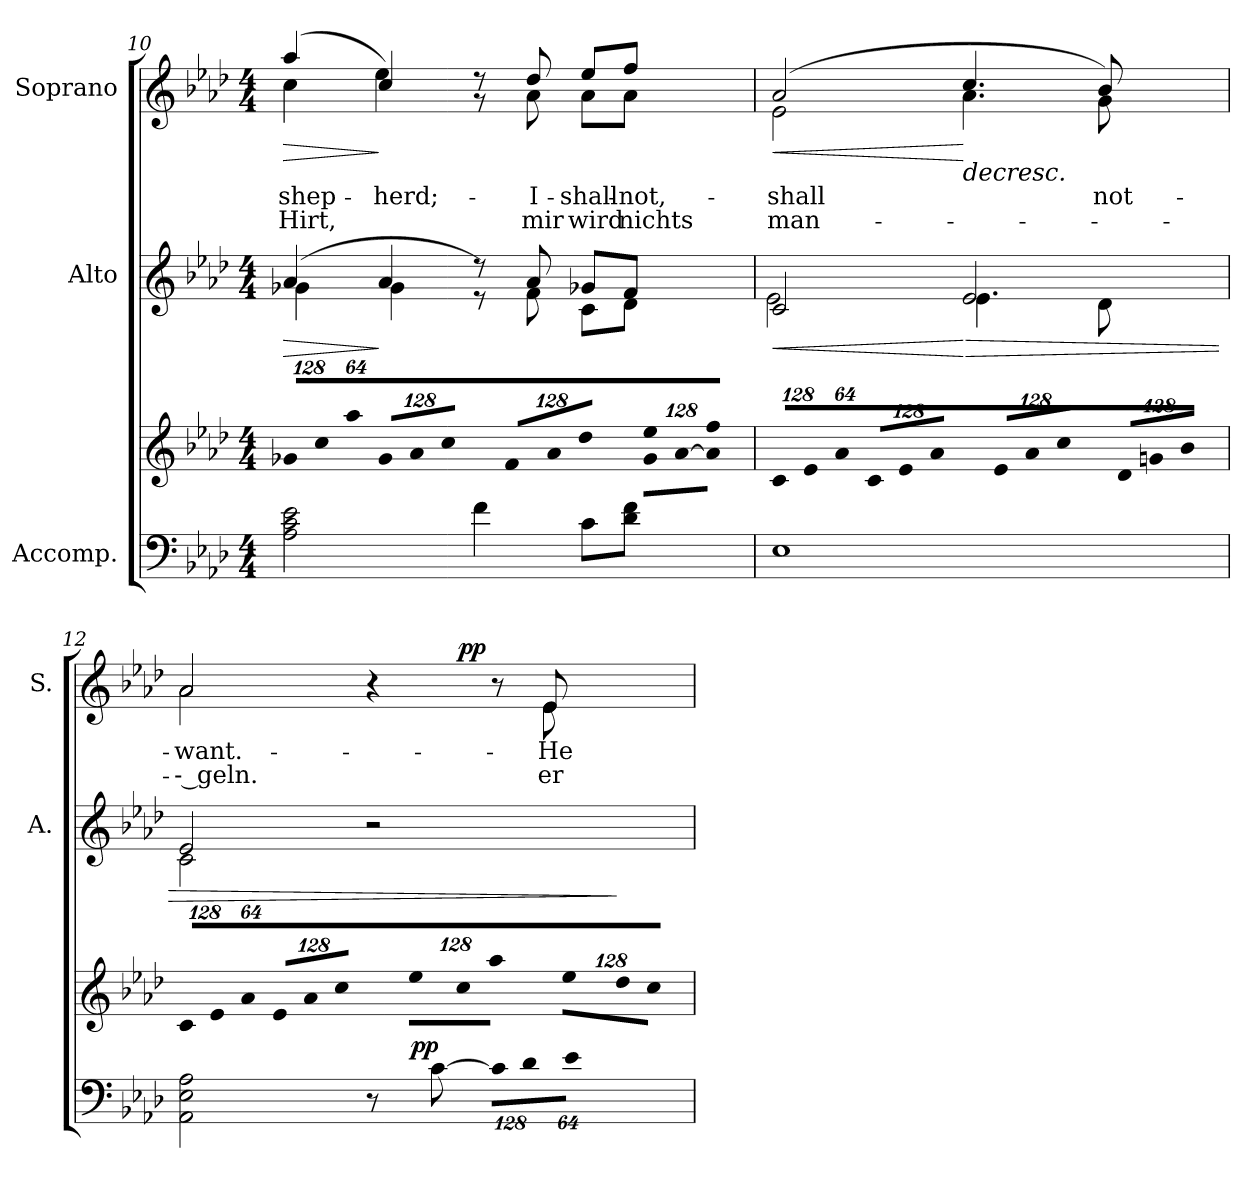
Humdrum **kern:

**kern	**kern	**dynam	**kern	**dynam	**kern	**text	**text	**dynam
*part3	*part3	*part3	*part2	*part2	*part1	*part1	*part1	*part1
*staff4	*staff3	*staff3/4	*staff2	*staff2	*staff1	*staff1	*staff1	*staff1
*I"Accomp.	*	*	*I"Alto	*	*I"Soprano	*	*	*
*	*	*	*I'A.	*	*I'S.	*	*	*
*clefF4	*clefG2	*	*clefG2	*	*clefG2	*	*	*
*k[b-e-a-d-]	*k[b-e-a-d-]	*	*k[b-e-a-d-]	*	*k[b-e-a-d-]	*	*	*
*A-:	*A-:	*	*A-:	*	*A-:	*	*	*
*M4/4	*M4/4	*	*M4/4	*	*M4/4	*	*	*
*	*Xbrackettup	*	*	*	*	*	*	*
=10	=10	=10	=10	=10	=10	=10	=10	=10
!	!LO:N:vis=8	!	!	!LO:HP:b	!	!	!	!
*	*	*	*^	*	*	*	*	*
!	!	!	!	!	!	!	!LO:LY:b:color=#000000	!LO:LY:b:color=#000000	!LO:HP:b
*	*	*	*	*	*	*^	*	*	*
2A-i\ 2ci 2e-i	1024%85g-Xi\L	.	(4a-i/	4g-Xi\	>	(4aa-i/	4cci\	-shep-	Hirt,	>
!	!LO:N:vis=8	!	!	!	!	!	!	!	!	!
.	1024%85cci\	.	.	.	.	.	.	.	.	.
!	!LO:N:vis=8	!	!	!	!	!	!	!	!	!
.	512%43aa-i\J	.	.	.	.	.	.	.	.	.
!	!LO:N:vis=8	!	!	!	!	!	!	!	!	!
!	!	!	!	!	!	!	!	!LO:LY:b:color=#000000	!	!
.	1024%85g-i/L	.	4a-i/	4g-i\	]	4cci/)	4ee-i\	-herd;-	.	]
!	!LO:N:vis=8	!	!	!	!	!	!	!	!	!
.	1024%85a-i/	.	.	.	.	.	.	.	.	.
!	!LO:N:vis=8	!	!	!	!	!	!	!	!	!
.	512%43cci/J	.	.	.	.	.	.	.	.	.
!	!LO:N:vis=8	!	!	!	!	!	!	!	!	!
4fi\	1024%85fi/L	.	8r)	8r	.	8r	8r	.	.	.
!	!LO:N:vis=8	!	!	!	!	!	!	!	!	!
.	1024%85a-i/	.	.	.	.	.	.	.	.	.
!	!	!	!	!	!	!	!	!LO:LY:b:color=#000000	!LO:LY:b:color=#000000	!
.	.	.	8a-i/	8fi\	.	8dd-i/	8a-i\	-I-	mir	.
!	!LO:N:vis=8	!	!	!	!	!	!	!	!	!
.	512%43dd-i/J	.	.	.	.	.	.	.	.	.
!	!LO:N:vis=8	!	!	!	!	!	!	!	!	!
!	!	!	!	!	!	!	!	!LO:LY:b:color=#000000	!LO:LY:b:color=#000000	!
8ci\L	1024%85g-i\ 1024%85ee-i\L	.	8g-Xi/L	8ci\L	.	8ee-i/L	8a-i\L	-shall-	wird	.
!	!LO:N:vis=8	!	!	!	!	!	!	!	!	!
.	[1024%85a-i\	.	.	.	.	.	.	.	.	.
!	!	!	!	!	!	!	!	!LO:LY:b:color=#000000	!LO:LY:b:color=#000000	!
8d-i\ 8fi\J	.	.	8fi/J	8d-i\J	.	8ffi/J	8a-i\J	-not,-	nichts	.
!	!LO:N:vis=8	!	!	!	!	!	!	!	!	!
.	512%43a-i]\ 512%43ffi\J	.	.	.	.	.	.	.	.	.
=11	=11	=11	=11	=11	=11	=11	=11	=11	=11	=11
!	!LO:N:vis=8	!	!	!	!LO:HP:b	!	!	!	!	!
!	!	!	!	!	!	!	!	!LO:LY:b:color=#000000	!LO:LY:b:color=#000000	!LO:HP:b
1E-i	1024%85ci/L	.	2ci/	2e-i\	<	(2a-i/	2e-i\	-shall	man-	<
!	!LO:N:vis=8	!	!	!	!	!	!	!	!	!
.	1024%85e-i/	.	.	.	.	.	.	.	.	.
!	!LO:N:vis=8	!	!	!	!	!	!	!	!	!
.	512%43a-i/J	.	.	.	.	.	.	.	.	.
!	!LO:N:vis=8	!	!	!	!	!	!	!	!	!
.	1024%85ci/L	.	.	.	.	.	.	.	.	.
!	!LO:N:vis=8	!	!	!	!	!	!	!	!	!
.	1024%85e-i/	.	.	.	.	.	.	.	.	.
!	!LO:N:vis=8	!	!	!	!	!	!	!	!	!
.	512%43a-i/J	.	.	.	.	.	.	.	.	.
!	!LO:N:vis=8	!	!	!	!LO:HP:n=1:b	!	!	!	!	!LO:HP:n=1:b
.	1024%85e-i/L	.	2e-i/	4.e-i\	[ >	4.cci/	4.a-i\	.	.	[ >
!	!LO:N:vis=8	!	!	!	!	!	!	!	!	!
.	1024%85a-i/	.	.	.	.	.	.	.	.	.
!	!LO:N:vis=8	!	!	!	!	!	!	!	!	!
.	512%43cci/J	.	.	.	.	.	.	.	.	.
!	!LO:N:vis=8	!	!	!	!	!	!	!	!	!
.	1024%85d-i/L	.	.	.	.	.	.	.	.	.
!	!LO:N:vis=8	!	!	!	!	!	!	!	!	!
.	1024%85gni/	.	.	.	.	.	.	.	.	.
!	!	!	!	!	!	!	!	!LO:LY:b:color=#000000	!	!
.	.	.	.	8d-i\	.	8b-i/)	8gi\	not-	.	.
!	!LO:N:vis=8	!	!	!	!	!	!	!	!	!
.	512%43b-i/J	.	.	.	.	.	.	.	.	.
*	*	*	*	*	*	*v	*v	*	*	*
!!LO:PB:g=z
=12	=12	=12	=12	=12	=12	=12	=12	=12	=12
!	!LO:N:vis=8	!	!	!	!	!	!	!	!
!	!	!	!	!	!	!	!LO:LY:b:color=#000000	!LO:LY:b:color=#000000	!
*^	*	*	*	*	*	*^	*	*	*
*	*	*	*	*	*	*	*	*^	*	*	*
2AA-i\ 2E-i 2A-i	2ryy	1024%85ci/L	.	2e-i/	2ci\	.	2a-i/	2a-i\	2ryy	-want.-	-- geln.	.
!	!	!LO:N:vis=8	!	!	!	!	!	!	!	!	!	!
.	.	1024%85e-i/	.	.	.	.	.	.	.	.	.	.
!	!	!LO:N:vis=8	!	!	!	!	!	!	!	!	!	!
.	.	512%43a-i/J	.	.	.	.	.	.	.	.	.	.
!	!	!LO:N:vis=8	!	!	!	!	!	!	!	!	!	!
.	.	1024%85e-i/L	.	.	.	.	.	.	.	.	.	.
!	!	!LO:N:vis=8	!	!	!	!	!	!	!	!	!	!
.	.	1024%85a-i/	.	.	.	.	.	.	.	.	.	.
!	!	!LO:N:vis=8	!	!	!	!	!	!	!	!	!	!
.	.	512%43cci/J	.	.	.	.	.	.	.	.	.	.
!	!	!LO:N:vis=8	!	!	!	!	!	!	!	!	!	!
8r	16ryy	1024%85ee-i\L	.	2r	2ryy	.	4r	4.ryy	8ryy	.	.	.
.	64ryy	.	.	.	.	.	.	.	.	.	.	.
.	256ryy	.	.	.	.	.	.	.	.	.	.	.
.	1024ryy	.	.	.	.	.	.	.	.	.	.	.
!	!	!LO:N:vis=8	!	!	!	!	!	!	!	!	!	!
.	4ryy	1024%85cci\	pp	.	.	.	.	.	.	.	.	.
[8ci\	.	.	.	.	.	.	.	.	32ryy	.	.	.
.	.	.	.	.	.	.	.	.	128ryy	.	.	.
.	.	.	.	.	.	.	.	.	512ryy	.	.	.
!	!	!LO:N:vis=8	!	!	!	!	!	!	!	!	!	!
.	.	512%43aa-i\J	.	.	.	.	.	.	4ryy	.	.	pp
*Xbrackettup	*	*	*	*	*	*	*	*	*	*	*	*
!LO:N:vis=8	!	!LO:N:vis=8	!	!	!	!	!	!	!	!	!	!
1024%85ci\L]	.	1024%85ee-i\L	.	.	.	.	8r	.	.	.	.	.
!LO:N:vis=8	!	!LO:N:vis=8	!	!	!	!	!	!	!	!	!	!
1024%85d-i\	8ryy	1024%85dd-i\	.	.	.	.	.	.	.	.	.	.
!	!	!	!	!	!	!	!	!	!	!LO:LY:b:color=#000000	!LO:LY:b:color=#000000	!
.	.	.	.	.	.	.	8e-i/	8e-i\	.	-He-	er	.
!LO:N:vis=8	!	!LO:N:vis=8	!	!	!	!	!	!	!	!	!	!
512%43e-i\J	.	512%43cci\J	.	.	.	.	.	.	16ryy	.	.	.
.	32ryy	.	.	.	.	.	.	.	.	.	.	.
.	.	.	.	.	.	.	.	.	64ryy	.	.	.
.	128ryy	.	.	.	.	.	.	.	.	.	.	.
.	.	.	.	.	.	.	.	.	256.ryy	.	.	.
.	512.ryy	.	.	.	.	.	.	.	.	.	.	.
*	*	*	*	*v	*v	*	*	*	*	*	*	*
.	.	.	.	.	]	.	.	.	.	.	]
*v	*v	*	*	*	*	*v	*v	*v	*	*	*
=	=	=	=	=	=	=	=	=
*-	*-	*-	*-	*-	*-	*-	*-	*-
